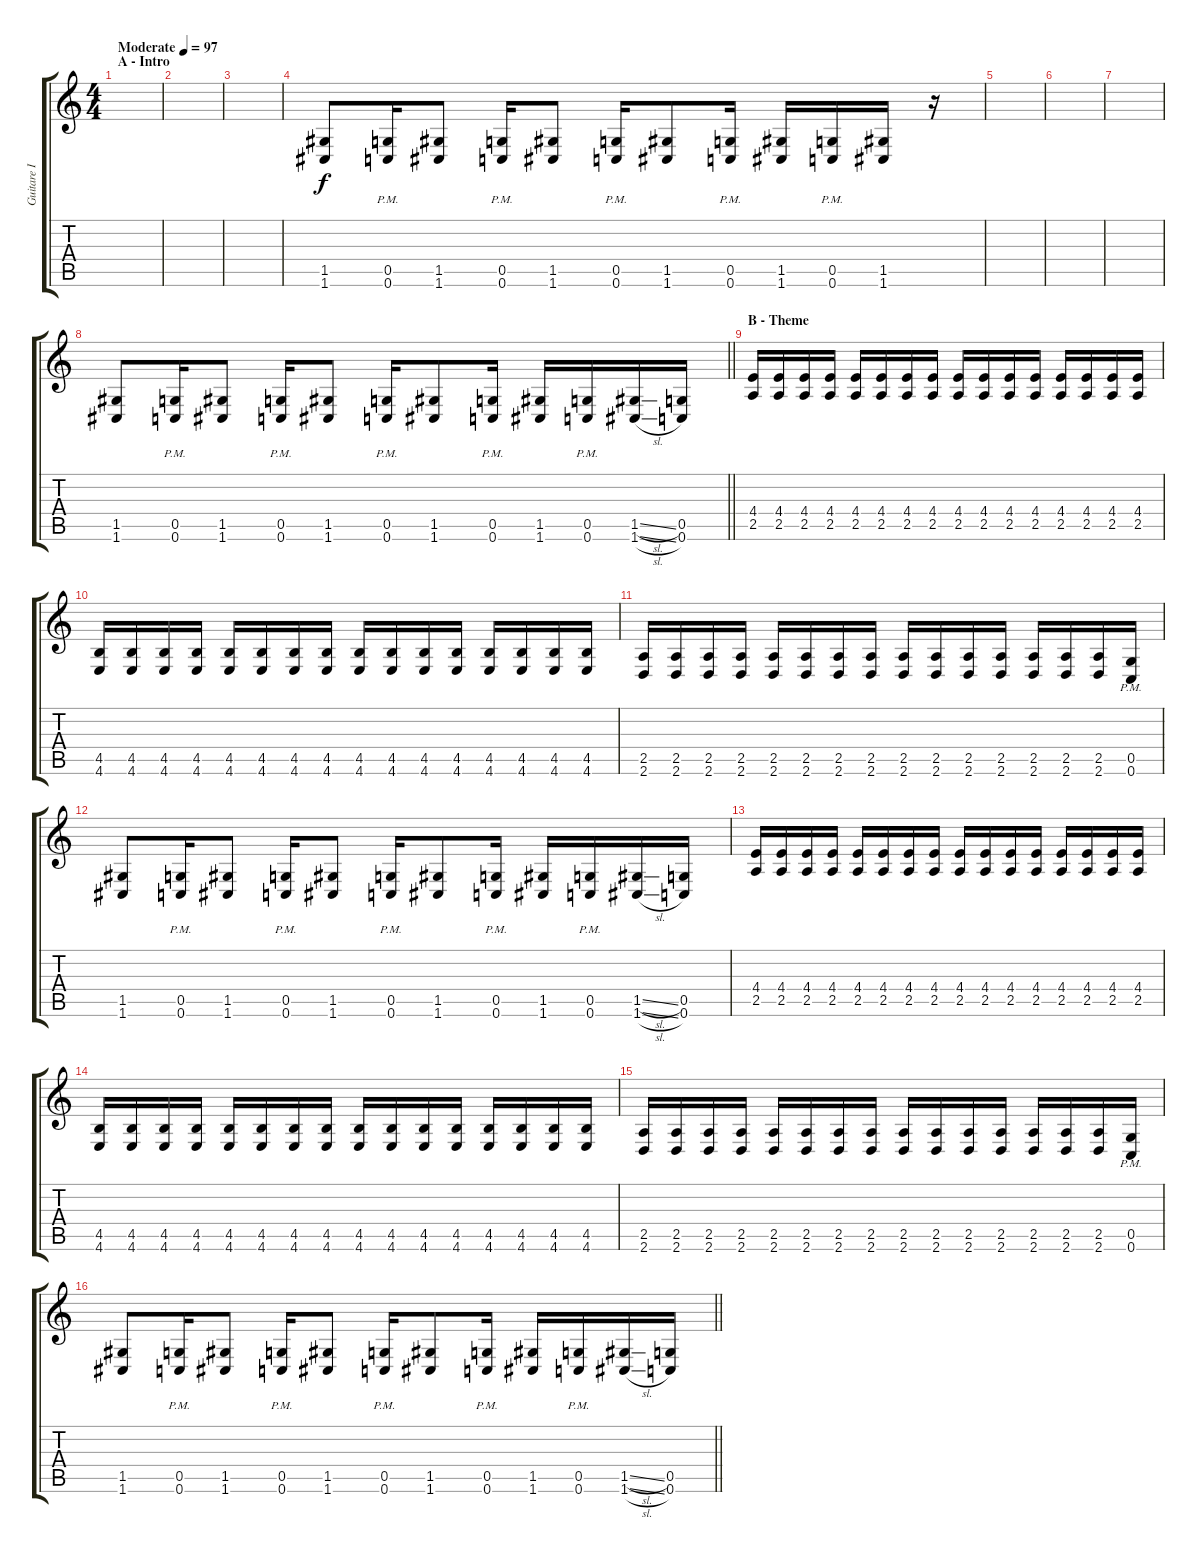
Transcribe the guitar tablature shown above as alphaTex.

\track ("Guitare I" "Guitare I") {instrument distortionguitar}
\staff {score tabs}
\tuning (D4 A3 F3 C3 G2 C2) {hide}
\ts (4 4)
\section ("" "A - Intro")
\tempo (97 "Moderate")
\clef g2
\ks c
|
|
|
(1.5 1.6).8 (0.5{pm} 0.6{pm}).16 (1.5 1.6).8 (0.5{pm} 0.6{pm}).16 (1.5 1.6).8 (0.5{pm} 0.6{pm}).16 (1.5 1.6).8 (0.5{pm} 0.6{pm}).16 (1.5 1.6).16 (0.5{pm} 0.6{pm}).16 (1.5 1.6).16 r.16 |
|
|
|
\barLineRight lightlight
(1.5 1.6).8 (0.5{pm} 0.6{pm}).16 (1.5 1.6).8 (0.5{pm} 0.6{pm}).16 (1.5 1.6).8 (0.5{pm} 0.6{pm}).16 (1.5 1.6).8 (0.5{pm} 0.6{pm}).16 (1.5 1.6).16 (0.5{pm} 0.6{pm}).16 (1.5{sl} 1.6{sl}).16 (0.5 0.6).16 |
\section ("" "B - Theme")
(4.4 2.5).16 (4.4 2.5).16 (4.4 2.5).16 (4.4 2.5).16 (4.4 2.5).16 (4.4 2.5).16 (4.4 2.5).16 (4.4 2.5).16 (4.4 2.5).16 (4.4 2.5).16 (4.4 2.5).16 (4.4 2.5).16 (4.4 2.5).16 (4.4 2.5).16 (4.4 2.5).16 (4.4 2.5).16 |
(4.5 4.6).16 (4.5 4.6).16 (4.5 4.6).16 (4.5 4.6).16 (4.5 4.6).16 (4.5 4.6).16 (4.5 4.6).16 (4.5 4.6).16 (4.5 4.6).16 (4.5 4.6).16 (4.5 4.6).16 (4.5 4.6).16 (4.5 4.6).16 (4.5 4.6).16 (4.5 4.6).16 (4.5 4.6).16 |
(2.5 2.6).16 (2.5 2.6).16 (2.5 2.6).16 (2.5 2.6).16 (2.5 2.6).16 (2.5 2.6).16 (2.5 2.6).16 (2.5 2.6).16 (2.5 2.6).16 (2.5 2.6).16 (2.5 2.6).16 (2.5 2.6).16 (2.5 2.6).16 (2.5 2.6).16 (2.5 2.6).16 (0.5{pm} 0.6{pm}).16 |
(1.5 1.6).8 (0.5{pm} 0.6{pm}).16 (1.5 1.6).8 (0.5{pm} 0.6{pm}).16 (1.5 1.6).8 (0.5{pm} 0.6{pm}).16 (1.5 1.6).8 (0.5{pm} 0.6{pm}).16 (1.5 1.6).16 (0.5{pm} 0.6{pm}).16 (1.5{sl} 1.6{sl}).16 (0.5 0.6).16 |
(4.4 2.5).16 (4.4 2.5).16 (4.4 2.5).16 (4.4 2.5).16 (4.4 2.5).16 (4.4 2.5).16 (4.4 2.5).16 (4.4 2.5).16 (4.4 2.5).16 (4.4 2.5).16 (4.4 2.5).16 (4.4 2.5).16 (4.4 2.5).16 (4.4 2.5).16 (4.4 2.5).16 (4.4 2.5).16 |
(4.5 4.6).16 (4.5 4.6).16 (4.5 4.6).16 (4.5 4.6).16 (4.5 4.6).16 (4.5 4.6).16 (4.5 4.6).16 (4.5 4.6).16 (4.5 4.6).16 (4.5 4.6).16 (4.5 4.6).16 (4.5 4.6).16 (4.5 4.6).16 (4.5 4.6).16 (4.5 4.6).16 (4.5 4.6).16 |
(2.5 2.6).16 (2.5 2.6).16 (2.5 2.6).16 (2.5 2.6).16 (2.5 2.6).16 (2.5 2.6).16 (2.5 2.6).16 (2.5 2.6).16 (2.5 2.6).16 (2.5 2.6).16 (2.5 2.6).16 (2.5 2.6).16 (2.5 2.6).16 (2.5 2.6).16 (2.5 2.6).16 (0.5{pm} 0.6{pm}).16 |
\barLineRight lightlight
(1.5 1.6).8 (0.5{pm} 0.6{pm}).16 (1.5 1.6).8 (0.5{pm} 0.6{pm}).16 (1.5 1.6).8 (0.5{pm} 0.6{pm}).16 (1.5 1.6).8 (0.5{pm} 0.6{pm}).16 (1.5 1.6).16 (0.5{pm} 0.6{pm}).16 (1.5{sl} 1.6{sl}).16 (0.5 0.6).16
